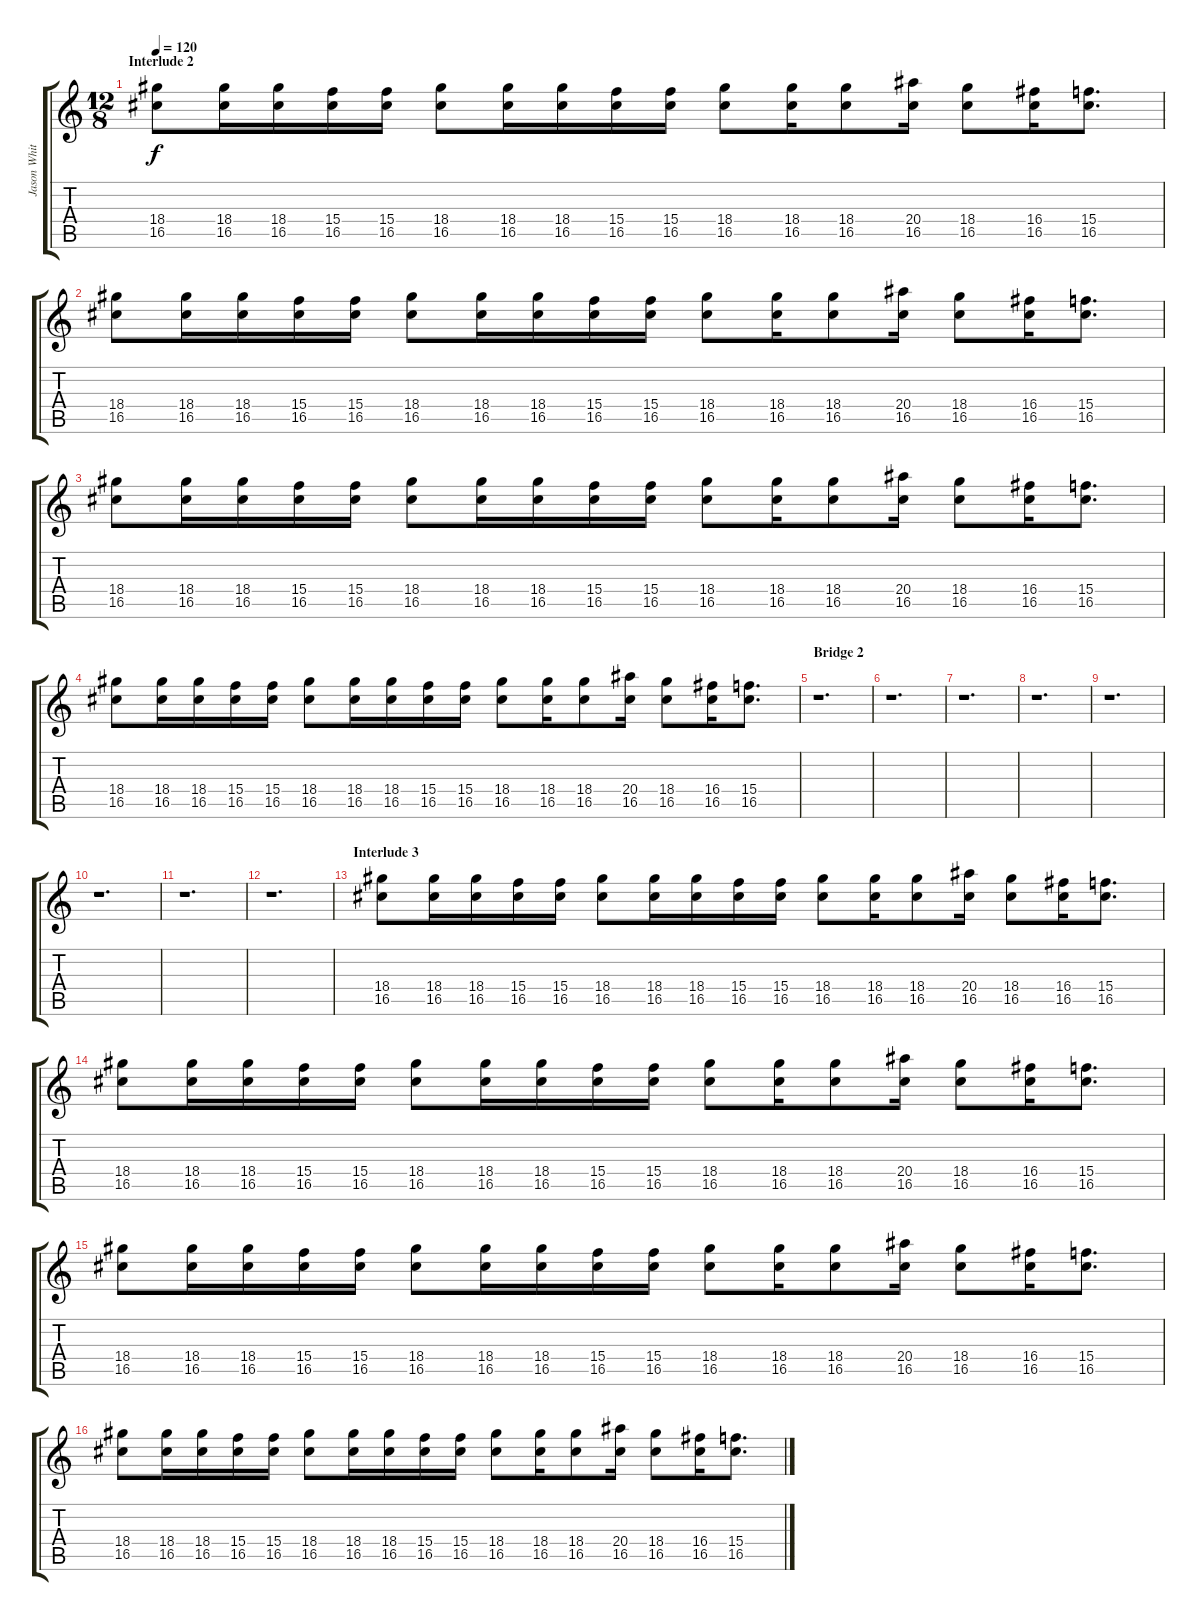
\track ("Jason White" "Jason Whit") {instrument distortionguitar}
\staff {score tabs}
\tuning (E4 B3 G3 D3 A2 E2) {hide}
\ts (12 8)
\section ("" "Interlude 2")
\tempo 120
\clef g2
\ks c
(18.4 16.5).8{dy f} (18.4 16.5).16 (18.4 16.5).16 (15.4 16.5).16 (15.4 16.5).16 (18.4 16.5).8 (18.4 16.5).16 (18.4 16.5).16 (15.4 16.5).16 (15.4 16.5).16 (18.4 16.5).8 (18.4 16.5).16 (18.4 16.5).8 (20.4 16.5).16 (18.4 16.5).8 (16.4 16.5).16 (15.4 16.5).8{d} |
(18.4 16.5).8 (18.4 16.5).16 (18.4 16.5).16 (15.4 16.5).16 (15.4 16.5).16 (18.4 16.5).8 (18.4 16.5).16 (18.4 16.5).16 (15.4 16.5).16 (15.4 16.5).16 (18.4 16.5).8 (18.4 16.5).16 (18.4 16.5).8 (20.4 16.5).16 (18.4 16.5).8 (16.4 16.5).16 (15.4 16.5).8{d} |
(18.4 16.5).8 (18.4 16.5).16 (18.4 16.5).16 (15.4 16.5).16 (15.4 16.5).16 (18.4 16.5).8 (18.4 16.5).16 (18.4 16.5).16 (15.4 16.5).16 (15.4 16.5).16 (18.4 16.5).8 (18.4 16.5).16 (18.4 16.5).8 (20.4 16.5).16 (18.4 16.5).8 (16.4 16.5).16 (15.4 16.5).8{d} |
(18.4 16.5).8 (18.4 16.5).16 (18.4 16.5).16 (15.4 16.5).16 (15.4 16.5).16 (18.4 16.5).8 (18.4 16.5).16 (18.4 16.5).16 (15.4 16.5).16 (15.4 16.5).16 (18.4 16.5).8 (18.4 16.5).16 (18.4 16.5).8 (20.4 16.5).16 (18.4 16.5).8 (16.4 16.5).16 (15.4 16.5).8{d} |
\section ("" "Bridge 2")
r.1{d} |
r.1{d} |
r.1{d} |
r.1{d} |
r.1{d} |
r.1{d} |
r.1{d} |
r.1{d} |
\section ("" "Interlude 3")
(18.4 16.5).8 (18.4 16.5).16 (18.4 16.5).16 (15.4 16.5).16 (15.4 16.5).16 (18.4 16.5).8 (18.4 16.5).16 (18.4 16.5).16 (15.4 16.5).16 (15.4 16.5).16 (18.4 16.5).8 (18.4 16.5).16 (18.4 16.5).8 (20.4 16.5).16 (18.4 16.5).8 (16.4 16.5).16 (15.4 16.5).8{d} |
(18.4 16.5).8 (18.4 16.5).16 (18.4 16.5).16 (15.4 16.5).16 (15.4 16.5).16 (18.4 16.5).8 (18.4 16.5).16 (18.4 16.5).16 (15.4 16.5).16 (15.4 16.5).16 (18.4 16.5).8 (18.4 16.5).16 (18.4 16.5).8 (20.4 16.5).16 (18.4 16.5).8 (16.4 16.5).16 (15.4 16.5).8{d} |
(18.4 16.5).8 (18.4 16.5).16 (18.4 16.5).16 (15.4 16.5).16 (15.4 16.5).16 (18.4 16.5).8 (18.4 16.5).16 (18.4 16.5).16 (15.4 16.5).16 (15.4 16.5).16 (18.4 16.5).8 (18.4 16.5).16 (18.4 16.5).8 (20.4 16.5).16 (18.4 16.5).8 (16.4 16.5).16 (15.4 16.5).8{d} |
(18.4 16.5).8 (18.4 16.5).16 (18.4 16.5).16 (15.4 16.5).16 (15.4 16.5).16 (18.4 16.5).8 (18.4 16.5).16 (18.4 16.5).16 (15.4 16.5).16 (15.4 16.5).16 (18.4 16.5).8 (18.4 16.5).16 (18.4 16.5).8 (20.4 16.5).16 (18.4 16.5).8 (16.4 16.5).16 (15.4 16.5).8{d}
